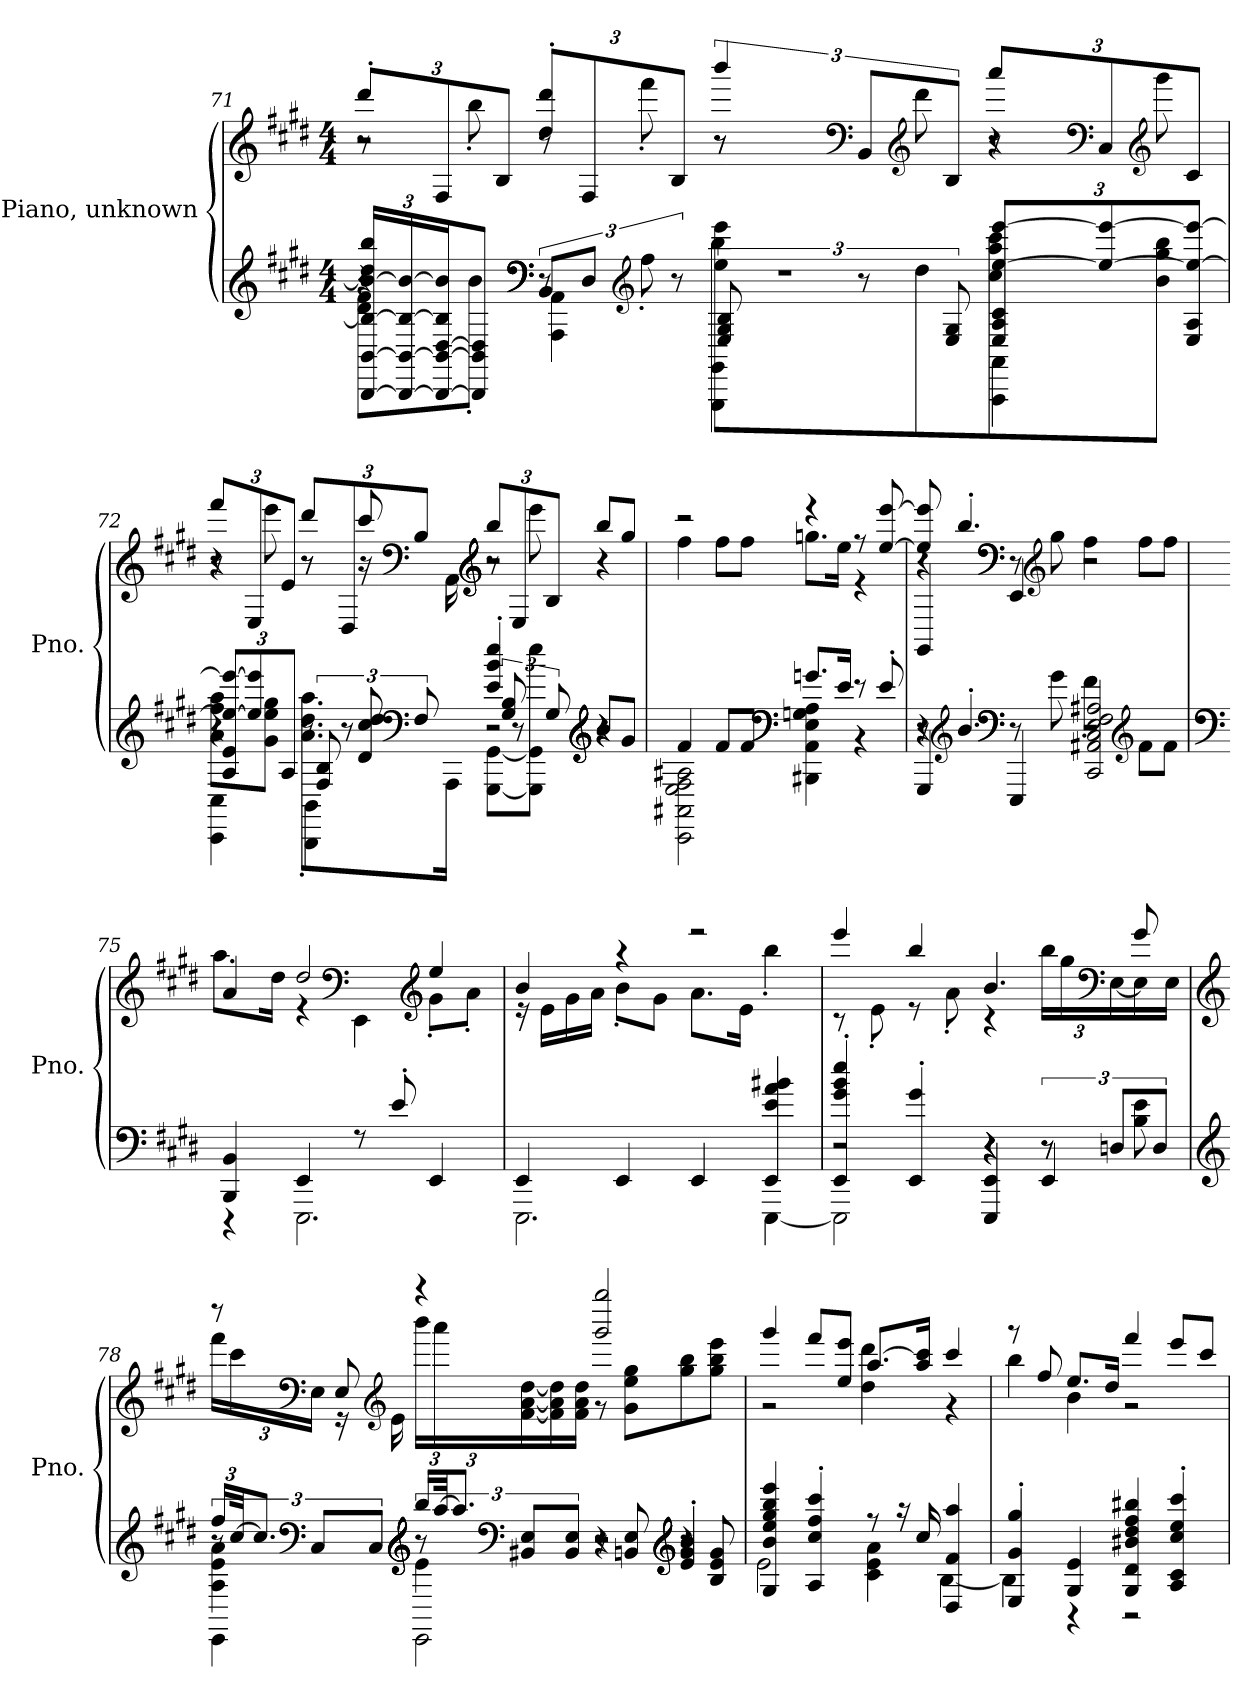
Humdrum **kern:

**kern	**kern
*part1	*part1
*staff2	*staff1
*I"Piano, unknown	*
*I'Pno.	*
!!LO:LB:g=z
*clefG2	*clefG2
*k[f#c#g#d#]	*k[f#c#g#d#]
*M4/4	*M4/4
=71	=71
*^	*^
*	*^	*	*^
*	*	*Xbrackettup	*	*	*Xbrackettup
*	*	*^	*	*	*
1r	8d#\ 8f#\L	[24BBB/ [24BB/ 24B/_ 24b/_ 24dd#/ 24bb/LL	4r	2r	8r	12ddd#'/L
.	.	24BBB/_ 24BB/_ 24B/_ 24b/_	.	.	.	.
.	.	24BBB/_ 24BB/_ [24D#/ 24B/] 24b/]J	.	.	.	12F#/
.	8b'\J	8BBB/] 8BB/] 8D#/]J	.	.	8bb'\	.
.	.	.	.	.	.	12B/J
*clefF4	*	*	*	*	*	*
*	*	*brackettup	*	*	*	*
.	8r	12BB/L	4AAA\ 4AA\	.	8r	12dd#/' 12ddd#/'L
.	.	12D#/J	.	.	.	12F#/
*clefG2	*	*	*	*	*	*
.	8ff#'\	.	.	.	8fff#'\	.
.	.	12r	.	.	.	12B/J
*	*	*	*	*	*	*brackettup
.	8ee\ 8eee\L	12E/ 12G#/ 12B/	4GGG#\ 4GG#\ 4bb\	4bbb/	8r	12r
*	*	*	*	*clefF4	*	*
.	.	12r	.	.	.	12BB/L
*	*	*	*	*clefG2	*	*
.	8dd#\	.	.	.	8ddd#\	.
.	.	12E/ 12G#/	.	.	.	12B/J
*	*	*Xbrackettup	*	*	*	*Xbrackettup
.	8cc#\ 8aa\ 8ccc#\	12E/ 12A/ 12c#/ [12ee/ [12eee/L	4AAA\ 4AA\	4r	8r	12aaa/L
*	*	*	*	*clefF4	*	*
.	.	12ee/_ 12eee/_	.	.	.	12C#/
*	*	*	*	*clefG2	*	*
.	8b\ 8gg#\ 8bb\J	.	.	.	8ggg#\	.
.	.	12E/ 12A/ 12ee/_ 12eee/_J	.	.	.	12c#/J
!!LO:PB:g=z	!!	!!
=72	=72	=72	=72	=72	=72	=72
4r	8a\ 8ff#\ 8aa\L	12A/ 12e/ 12ee/_ 12eee/_L	4CC#\ 4C#\	4r	8r	12fff#/L
.	.	12ee/] 12eee/]	.	.	.	12E/
.	8g#\ 8ee\ 8gg#\J	.	.	.	8eee\	.
.	.	12A/J	.	.	.	12e/J
*	*	*brackettup	*	*	*	*
8r	8.a\' 8.dd#\' 8.aa\'L	12F#/ 12B/	4BBB\ 4BB\	8r	8r	12ddd#/L
.	.	12r	.	.	.	12D#/
8d#/ 8cc#/ 8dd#/	.	.	.	8ccc#/	16r	.
*clefF4	*	*	*	*clefF4	*	*
.	.	12F#/	.	.	.	12B/J
.	16AAA\Jk	.	.	.	16AA\	.
*	*	*	*	*clefG2	*	*
4e/' 4b/' 4ee/'	[8GGG#\ [8GG#\L	12G#/ 12B/	2r	2r	8r	12bb/L
.	.	12r	.	.	.	12E/
.	8GGG#\] 8GG#\] 8ee\J	.	.	.	8eee\	.
.	.	12G#/	.	.	.	12B/J
*clefG2	*	*	*	*	*	*
4r	4r	8b/L	.	.	4r	8bb/L
.	.	8g#/J	.	.	.	8gg#/J
*	*v	*v	*v	*	*	*
*	*	*	*v	*v
=73	=73	=73	=73
4f#/	2CC#\ 2AA#X\ 2E\ 2F#\ 2A#X\	2r	4ff#\
8f#/L	.	.	8ff#\L
8f#/J	.	.	8ff#\J
*clefF4	*	*	*
8.gn/L	4BBB#X\ 4AA#\ 4E\ 4Gn\ 4A#\	4r	8.ggn\L
16e/Jk	.	.	16ee\Jk
8r	4r	8r	4r
8e'/	.	[8ee/ [8eee/	.
!!LO:LB:g=z
=74	=74	=74	=74
*	*^	*	*^
8r	4r	4GGG#/	8ee/] 8eee/]	4r	4GG#/
*clefG2	*	*	*	*	*
4.b'/	.	.	4.bb'/	.	.
*clefF4	*	*	*clefF4	*	*
.	8r	4EEE/	.	8r	4EE/
*	*	*	*clefG2	*	*
.	8g#\	.	.	8gg#\	.
2r	4f#'\	2CC#/ 2AA#X/ 2C#/ 2E/ 2F#/ 2A#X/	2r	4ff#\	2r
*clefG2	*	*	*	*	*
.	8f#\L	.	.	8ff#\L	.
.	8f#\J	.	.	8ff#\J	.
*v	*v	*v	*	*	*
*	*v	*v	*v
=75	=75
*clefF4	*
*^	*^
4BBB/ 4BB/	4r	4a/	8.aa\L
.	.	.	16dd#\Jk
4EE/	2.EEE\	2dd#/	4r
*	*	*clefF4	*
8r	.	.	4EE\
8e'/	.	.	.
*	*	*clefG2	*
4EE/	.	4ee/	8g#'\L
.	.	.	8a'\J
=76	=76	=76	=76
4EE/	2.EEE\	4b/	16r
.	.	.	16e\LL
.	.	.	16g#\
.	.	.	16a\JJ
4EE/	.	4r	8b'\L
.	.	.	8g#\J
4EE/	.	2r	8.a\L
.	.	.	16e\Jk
4EE/ 4e/ 4a/ 4b#X/	[4EEE\	.	4bb'\
!!LO:LB:g=z	!!
=77	=77	=77	=77
*	*^	*	*
4EE/' 4g#/' 4b/' 4ee/'	2EEE\]	2r	4eee/	8r
.	.	.	.	8e'\
4EE/' 4g#/'	.	.	4bb/	8r
.	.	.	.	8a'\
4EEE/ 4EE/	4r	4r	4.b/	4r
12r	8r	4EE/	.	24bb\LL
.	.	.	.	24gg#\
*	*	*	*clefF4	*
12Dn/L	.	.	.	[24E\
.	8B\ 8e\	.	8g#/	16E\]
12D/J	.	.	.	.
.	.	.	.	16E\JJ
*v	*v	*v	*	*
!!LO:LB:g=z	!!
=78	=78	=78
*clefG2	*clefG2	*
*^	*	*
*	*^	*	*
*Xbrackettup	*	*brackettup	*	*
*	*	*^	*	*
24ff#/LL	4A\ 4e\ 4a\	12r	4EE\	8r	24fff#\LL
[48cc#/JK	.	.	.	.	24ccc#\
8.cc#/J]	.	.	.	.	.
*clefF4	*	*	*	*clefF4	*
.	.	12C#/L	.	.	24E\JJ
.	.	.	.	8E/	16r
.	.	12C#/J	.	.	.
*	*	*	*	*clefG2	*
.	.	.	.	.	16e\
*clefG2	*	*	*	*	*
*Xbrackettup	*	*brackettup	*	*	*
24bb/LL	4e\	12r	2EE\	4r	24bbb\LL
[48aa/JK	.	.	.	.	24aaa\
8.aa/J]	.	.	.	.	.
*clefF4	*	*	*	*	*
.	.	12BB#X/ 12E/L	.	.	[24f#\ [24a\ [24dd#\
.	.	.	.	.	16f#\] 16a\] 16dd#\]
.	.	12BB#/ 12E/J	.	.	.
.	.	.	.	.	16f#\ 16a\ 16dd#\JJ
8r	2r	4r	.	2ggg#/ 2gggg#/	8r
8BBn/ 8E/	.	.	.	.	8g#\ 8ee\ 8gg#\L
*clefG2	*	*	*	*	*
4e/' 4g#/' 4b/'	.	8r	4r	.	8gg#\ 8bb\
.	.	8B/ 8e/ 8g#/	.	.	8gg#\ 8bb\ 8eee\J
*	*v	*v	*v	*	*
=79	=79	=79	=79
4G#/ 4b/ 4ee/ 4gg#/ 4bb/ 4eee/	2e\	4ggg#/	2r
4A/' 4cc#/' 4ff#/' 4ccc#/'	.	8fff#/L	.
.	.	8ee/ 8eee/J	.
8r	4c#\ 4e\ 4a\	[8.aa/L	4dd#\ 4ddd#\
16r	.	.	.
16cc#/	.	16aa/] 16ccc#/Jk	.
4D#/ 4f#/ 4aa/	[4B\	4ccc#/	4r
!!LO:LB:g=z	!!
=80	=80	=80	=80
4E/' 4g#/' 4gg#/'	4B\]	8r	4bb\
.	.	8ff#/	.
4G#/ 4e/	4r	8.ee/L	4b\
.	.	16dd#/Jk	.
4G#/ 4d#/ 4b#X/ 4dd#/ 4ff#/ 4bb#X/	2r	4fff#/	2r
4A/' 4c#/' 4cc#/' 4ee/' 4ccc#/'	.	8eee/L	.
.	.	8ccc#/J	.
*v	*v	*	*
*	*v	*v
=	=
*-	*-
